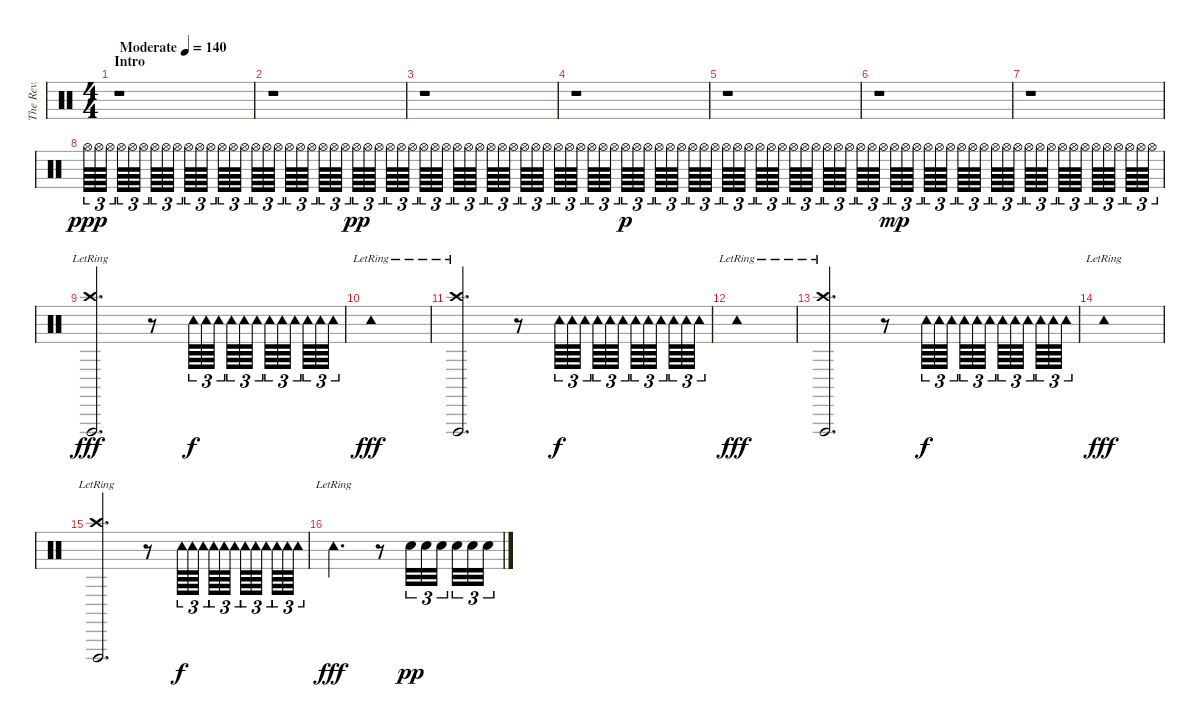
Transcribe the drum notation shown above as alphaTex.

\track ("The Rev." "The Rev.") {instrument percussion}
\staff {score}
\articulation defaults
\ts (4 4)
\section ("" "Intro")
\tempo (140 "Moderate")
\clef neutral
\ks c
r.1{dy ppp} |
r.1 |
r.1 |
r.1 |
r.1 |
r.1 |
r.1 |
"Hi-Hat (open)".64{tu (3 2)} "Hi-Hat (open)".64{tu (3 2)} "Hi-Hat (open)".64{tu (3 2)} "Hi-Hat (open)".64{tu (3 2)} "Hi-Hat (open)".64{tu (3 2)} "Hi-Hat (open)".64{tu (3 2)} "Hi-Hat (open)".64{tu (3 2)} "Hi-Hat (open)".64{tu (3 2)} "Hi-Hat (open)".64{tu (3 2)} "Hi-Hat (open)".64{tu (3 2)} "Hi-Hat (open)".64{tu (3 2)} "Hi-Hat (open)".64{tu (3 2)} "Hi-Hat (open)".64{tu (3 2)} "Hi-Hat (open)".64{tu (3 2)} "Hi-Hat (open)".64{tu (3 2)} "Hi-Hat (open)".64{tu (3 2)} "Hi-Hat (open)".64{tu (3 2)} "Hi-Hat (open)".64{tu (3 2)} "Hi-Hat (open)".64{tu (3 2)} "Hi-Hat (open)".64{tu (3 2)} "Hi-Hat (open)".64{tu (3 2)} "Hi-Hat (open)".64{tu (3 2)} "Hi-Hat (open)".64{tu (3 2)} "Hi-Hat (open)".64{tu (3 2)} "Hi-Hat (open)".64{tu (3 2) dy pp} "Hi-Hat (open)".64{tu (3 2)} "Hi-Hat (open)".64{tu (3 2)} "Hi-Hat (open)".64{tu (3 2)} "Hi-Hat (open)".64{tu (3 2)} "Hi-Hat (open)".64{tu (3 2)} "Hi-Hat (open)".64{tu (3 2)} "Hi-Hat (open)".64{tu (3 2)} "Hi-Hat (open)".64{tu (3 2)} "Hi-Hat (open)".64{tu (3 2)} "Hi-Hat (open)".64{tu (3 2)} "Hi-Hat (open)".64{tu (3 2)} "Hi-Hat (open)".64{tu (3 2)} "Hi-Hat (open)".64{tu (3 2)} "Hi-Hat (open)".64{tu (3 2)} "Hi-Hat (open)".64{tu (3 2)} "Hi-Hat (open)".64{tu (3 2)} "Hi-Hat (open)".64{tu (3 2)} "Hi-Hat (open)".64{tu (3 2)} "Hi-Hat (open)".64{tu (3 2)} "Hi-Hat (open)".64{tu (3 2)} "Hi-Hat (open)".64{tu (3 2)} "Hi-Hat (open)".64{tu (3 2)} "Hi-Hat (open)".64{tu (3 2)} "Hi-Hat (open)".64{tu (3 2) dy p} "Hi-Hat (open)".64{tu (3 2)} "Hi-Hat (open)".64{tu (3 2)} "Hi-Hat (open)".64{tu (3 2)} "Hi-Hat (open)".64{tu (3 2)} "Hi-Hat (open)".64{tu (3 2)} "Hi-Hat (open)".64{tu (3 2)} "Hi-Hat (open)".64{tu (3 2)} "Hi-Hat (open)".64{tu (3 2)} "Hi-Hat (open)".64{tu (3 2)} "Hi-Hat (open)".64{tu (3 2)} "Hi-Hat (open)".64{tu (3 2)} "Hi-Hat (open)".64{tu (3 2)} "Hi-Hat (open)".64{tu (3 2)} "Hi-Hat (open)".64{tu (3 2)} "Hi-Hat (open)".64{tu (3 2)} "Hi-Hat (open)".64{tu (3 2)} "Hi-Hat (open)".64{tu (3 2)} "Hi-Hat (open)".64{tu (3 2)} "Hi-Hat (open)".64{tu (3 2)} "Hi-Hat (open)".64{tu (3 2)} "Hi-Hat (open)".64{tu (3 2)} "Hi-Hat (open)".64{tu (3 2)} "Hi-Hat (open)".64{tu (3 2)} "Hi-Hat (open)".64{tu (3 2) dy mp} "Hi-Hat (open)".64{tu (3 2)} "Hi-Hat (open)".64{tu (3 2)} "Hi-Hat (open)".64{tu (3 2)} "Hi-Hat (open)".64{tu (3 2)} "Hi-Hat (open)".64{tu (3 2)} "Hi-Hat (open)".64{tu (3 2)} "Hi-Hat (open)".64{tu (3 2)} "Hi-Hat (open)".64{tu (3 2)} "Hi-Hat (open)".64{tu (3 2)} "Hi-Hat (open)".64{tu (3 2)} "Hi-Hat (open)".64{tu (3 2)} "Hi-Hat (open)".64{tu (3 2)} "Hi-Hat (open)".64{tu (3 2)} "Hi-Hat (open)".64{tu (3 2)} "Hi-Hat (open)".64{tu (3 2)} "Hi-Hat (open)".64{tu (3 2)} "Hi-Hat (open)".64{tu (3 2)} "Hi-Hat (open)".64{tu (3 2)} "Hi-Hat (open)".64{tu (3 2)} "Hi-Hat (open)".64{tu (3 2)} "Hi-Hat (open)".64{tu (3 2)} "Hi-Hat (open)".64{tu (3 2)} "Hi-Hat (open)".64{tu (3 2)} |
("Vibraslap (hit)"{lr} "Crash high (hit)"{lr}).2{d dy fff} r.8 "Tambourine (hit)".64{tu (3 2) dy f} "Tambourine (hit)".64{tu (3 2)} "Tambourine (hit)".64{tu (3 2)} "Tambourine (hit)".64{tu (3 2)} "Tambourine (hit)".64{tu (3 2)} "Tambourine (hit)".64{tu (3 2)} "Tambourine (hit)".64{tu (3 2)} "Tambourine (hit)".64{tu (3 2)} "Tambourine (hit)".64{tu (3 2)} "Tambourine (hit)".64{tu (3 2)} "Tambourine (hit)".64{tu (3 2)} "Tambourine (hit)".64{tu (3 2)} |
"Tambourine (hit)"{lr}.1{dy fff} |
("Vibraslap (hit)"{lr} "Crash high (hit)"{lr}).2{d} r.8 "Tambourine (hit)".64{tu (3 2) dy f} "Tambourine (hit)".64{tu (3 2)} "Tambourine (hit)".64{tu (3 2)} "Tambourine (hit)".64{tu (3 2)} "Tambourine (hit)".64{tu (3 2)} "Tambourine (hit)".64{tu (3 2)} "Tambourine (hit)".64{tu (3 2)} "Tambourine (hit)".64{tu (3 2)} "Tambourine (hit)".64{tu (3 2)} "Tambourine (hit)".64{tu (3 2)} "Tambourine (hit)".64{tu (3 2)} "Tambourine (hit)".64{tu (3 2)} |
"Tambourine (hit)"{lr}.1{dy fff} |
("Vibraslap (hit)"{lr} "Crash high (hit)"{lr}).2{d} r.8 "Tambourine (hit)".64{tu (3 2) dy f} "Tambourine (hit)".64{tu (3 2)} "Tambourine (hit)".64{tu (3 2)} "Tambourine (hit)".64{tu (3 2)} "Tambourine (hit)".64{tu (3 2)} "Tambourine (hit)".64{tu (3 2)} "Tambourine (hit)".64{tu (3 2)} "Tambourine (hit)".64{tu (3 2)} "Tambourine (hit)".64{tu (3 2)} "Tambourine (hit)".64{tu (3 2)} "Tambourine (hit)".64{tu (3 2)} "Tambourine (hit)".64{tu (3 2)} |
"Tambourine (hit)"{lr}.1{dy fff} |
("Vibraslap (hit)"{lr} "Crash high (hit)"{lr}).2{d} r.8 "Tambourine (hit)".64{tu (3 2) dy f} "Tambourine (hit)".64{tu (3 2)} "Tambourine (hit)".64{tu (3 2)} "Tambourine (hit)".64{tu (3 2)} "Tambourine (hit)".64{tu (3 2)} "Tambourine (hit)".64{tu (3 2)} "Tambourine (hit)".64{tu (3 2)} "Tambourine (hit)".64{tu (3 2)} "Tambourine (hit)".64{tu (3 2)} "Tambourine (hit)".64{tu (3 2)} "Tambourine (hit)".64{tu (3 2)} "Tambourine (hit)".64{tu (3 2)} |
"Tambourine (hit)"{lr}.2{d dy fff} r.8 "Electric Snare (hit)".32{tu (3 2) dy pp} "Electric Snare (hit)".32{tu (3 2)} "Electric Snare (hit)".32{tu (3 2)} "Electric Snare (hit)".32{tu (3 2)} "Electric Snare (hit)".32{tu (3 2)} "Electric Snare (hit)".32{tu (3 2)}
